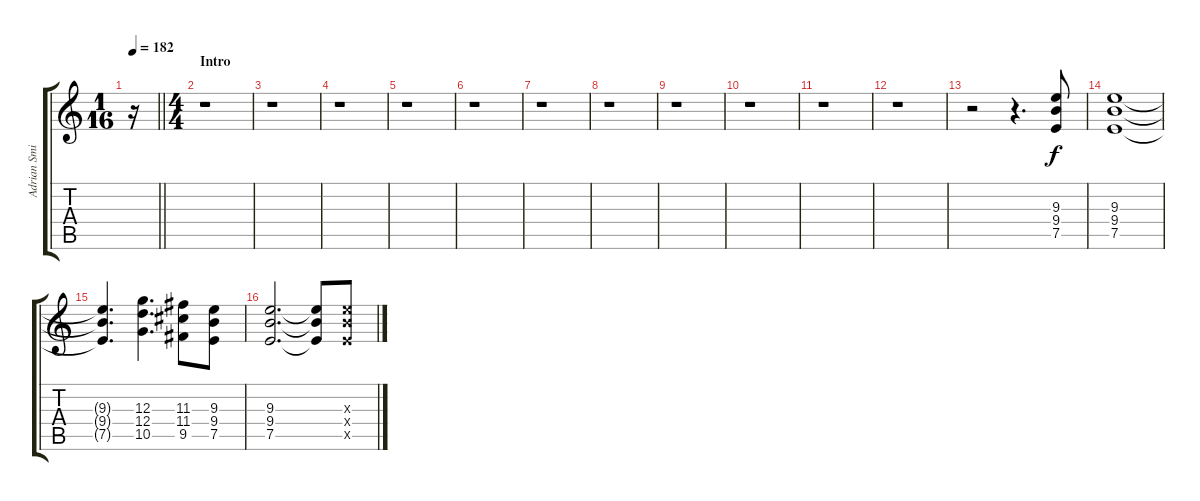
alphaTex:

\track ("Adrian Smith" "Adrian Smi") {instrument overdrivenguitar}
\staff {score tabs}
\tuning (E4 B3 G3 D3 A2 E2) {hide}
\ts (1 16)
\tempo 182
\clef g2
\barLineRight lightlight
\ks c
r.16{dy f instrument overdrivenguitar} |
\ts (4 4)
\section ("" "Intro")
r.1 |
r.1 |
r.1 |
r.1 |
r.1 |
r.1 |
r.1 |
r.1 |
r.1 |
r.1 |
r.1 |
r.2 r.4{d} (9.3 9.4 7.5).8 |
(9.3 9.4 7.5).1 |
(9.3{t} 9.4{t} 7.5{t}).4{d} (12.3 12.4 10.5).4{d} (11.3 11.4 9.5).8 (9.3 9.4 7.5).8 |
(9.3 9.4 7.5).2{d} (9.3{t} 9.4{t} 7.5{t}).8 (9.3{x} 9.4{x} 7.5{x}).8
